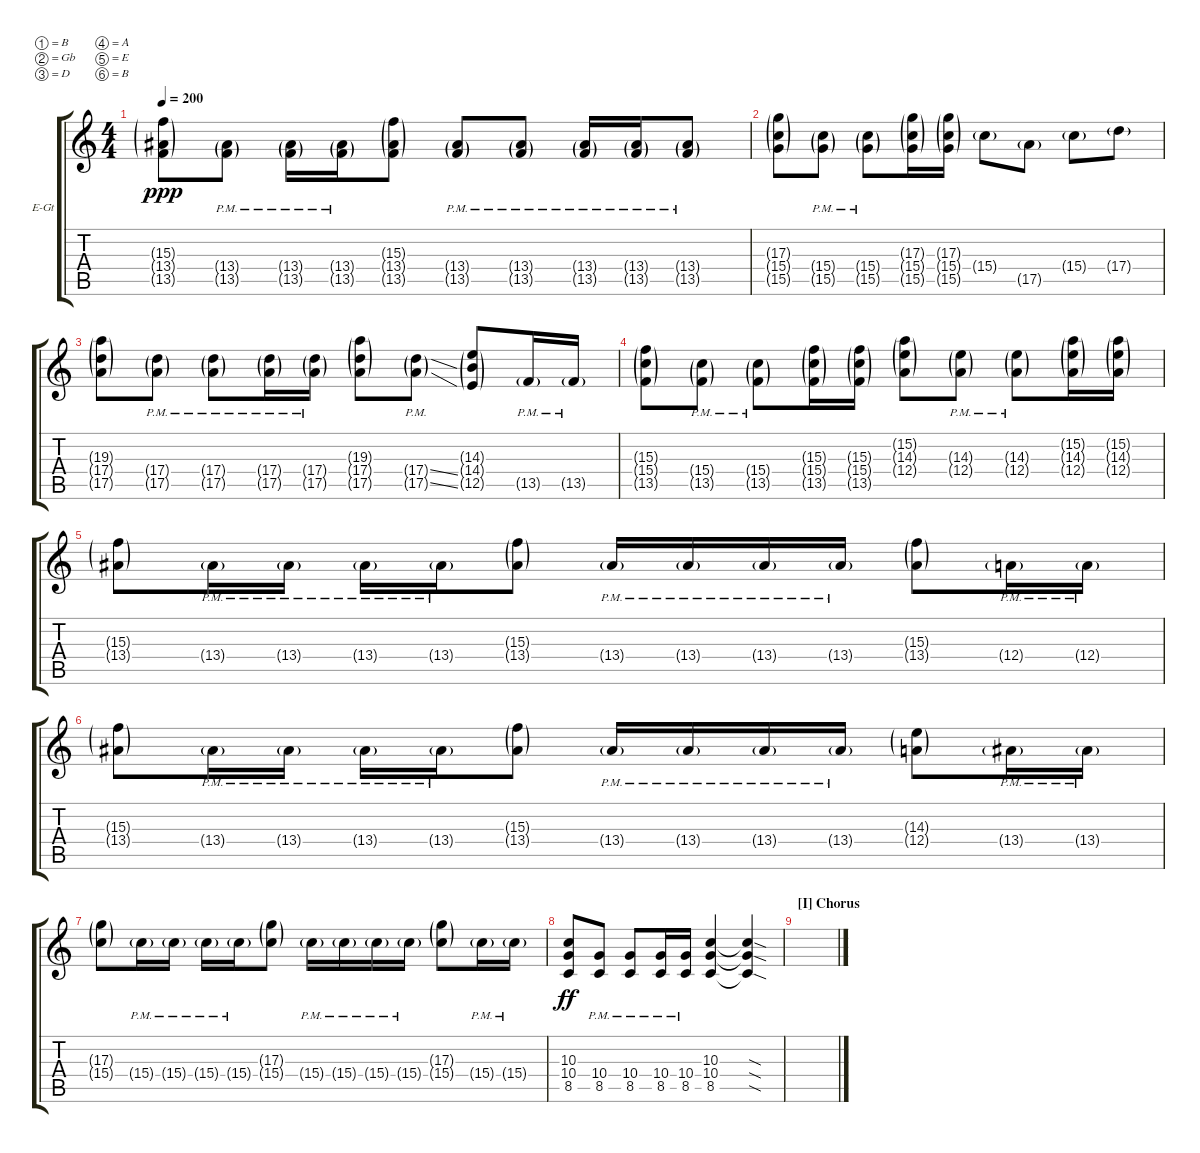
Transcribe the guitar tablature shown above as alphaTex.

\defaultSystemsLayout 4
\bracketExtendMode groupsimilarinstruments
\firstSystemTrackNameOrientation horizontal
\otherSystemsTrackNameOrientation horizontal
\track ("Lead Melody Guitar" "E-Gt") {instrument overdrivenguitar}
\staff {score tabs}
\tuning (B3 Gb3 D3 A2 E2 B1)
\ts (4 4)
\tempo 200
\clef g2
\ks c
(13.5{g} 13.4{g} 15.3{g}).8{dy ppp} (13.5{g pm} 13.4{g pm}).8 (13.5{g pm} 13.4{g pm}).16 (13.5{g pm} 13.4{g pm}).16 (13.5{g} 13.4{g} 15.3{g}).8 (13.5{g pm} 13.4{g pm}).8 (13.5{g pm} 13.4{g pm}).8 (13.5{g pm} 13.4{g pm}).16 (13.5{g pm} 13.4{g pm}).16 (13.5{g pm} 13.4{g pm}).8 |
(15.4{g} 17.3{g} 15.5{g}).8 (15.4{g pm} 15.5{g pm}).8 (15.4{g pm} 15.5{g pm}).8 (15.4{g} 15.5{g} 17.3{g}).16 (15.4{g} 15.5{g} 17.3{g}).16 15.4{g}.8 17.5{g}.8 15.4{g}.8 17.4{g}.8 |
(17.4{g} 19.3{g} 17.5{g}).8 (17.4{g pm} 17.5{g pm}).8 (17.4{g pm} 17.5{g pm}).8 (17.4{g pm} 17.5{g pm}).16 (17.4{g pm} 17.5{g pm}).16 (17.4{g} 19.3{g} 17.5{g}).8 (17.4{ss g pm} 17.5{ss g pm}).8 (14.4{g} 14.3{g} 12.5{g}).8 13.5{g pm}.16 13.5{g pm}.16 |
(15.4{g} 15.3{g} 13.5{g}).8 (15.4{g pm} 13.5{g pm}).8 (15.4{g pm} 13.5{g pm}).8 (15.4{g} 15.3{g} 13.5{g}).16 (15.3{g} 15.4{g} 13.5{g}).16 (12.4{g} 14.3{g} 15.2{g}).8 (12.4{g pm} 14.3{g pm}).8 (12.4{g pm} 14.3{g pm}).8 (12.4{g} 14.3{g} 15.2{g}).16 (14.3{g} 12.4{g} 15.2{g}).16 |
(13.4{g} 15.3{g}).8 13.4{g pm}.16 13.4{g pm}.16 13.4{g pm}.16 13.4{g pm}.16 (13.4{g} 15.3{g}).8 13.4{g pm}.16 13.4{g pm}.16 13.4{g pm}.16 13.4{g pm}.16 (13.4{g} 15.3{g}).8 12.4{g pm}.16 12.4{g pm}.16 |
(13.4{g} 15.3{g}).8 13.4{g pm}.16 13.4{g pm}.16 13.4{g pm}.16 13.4{g pm}.16 (13.4{g} 15.3{g}).8 13.4{g pm}.16 13.4{g pm}.16 13.4{g pm}.16 13.4{g pm}.16 (12.4{g} 14.3{g}).8 13.4{g pm}.16 13.4{g pm}.16 |
(15.4{g} 17.3{g}).8 15.4{g pm}.16 15.4{g pm}.16 15.4{g pm}.16 15.4{g pm}.16 (15.4{g} 17.3{g}).8 15.4{g pm}.16 15.4{g pm}.16 15.4{g pm}.16 15.4{g pm}.16 (15.4{g} 17.3{g}).8 15.4{g pm}.16 15.4{g pm}.16 |
(10.4 10.3 8.5).8{dy ff} (8.5{pm} 10.4{pm}).8 (8.5{pm} 10.4{pm}).8 (8.5{pm} 10.4{pm}).16 (8.5{pm} 10.4{pm}).16 (8.5 10.4 10.3).4 (10.3{sod t} 10.4{sod t} 8.5{sod t}).4 |
\section ("I" "Chorus")
